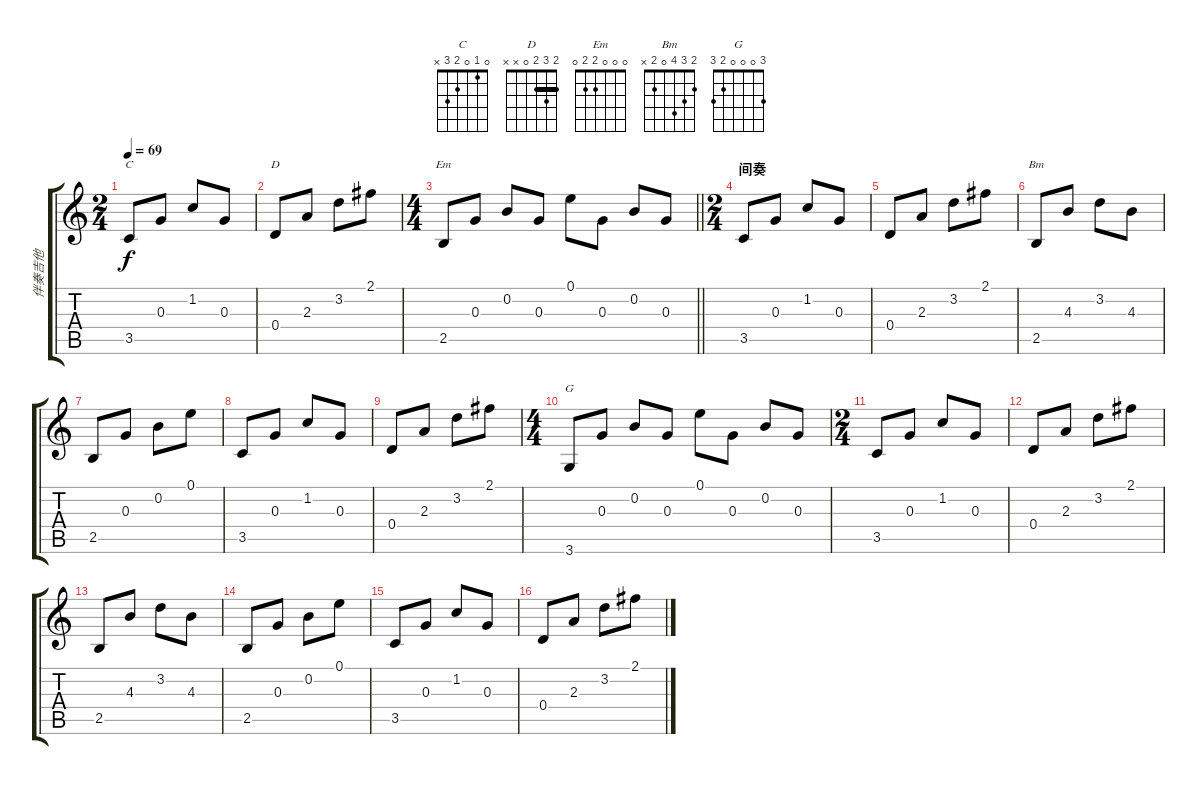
\track ("伴奏吉他" "伴奏吉他") {instrument acousticguitarsteel}
\staff {score tabs}
\tuning (E4 B3 G3 D3 A2 E2) {hide}
\chord ("C" 0 1 0 2 3 x)
\chord ("D" 2 3 2 0 x x) {barre 2}
\chord ("Em" 0 0 0 2 2 0)
\chord ("Bm" 2 3 4 0 2 x)
\chord ("G" 3 0 0 0 2 3)
\ts (2 4)
\tempo 69
\clef g2
\ks c
3.5.8{ch "C" dy f} 0.3.8 1.2.8 0.3.8 |
0.4.8{ch "D"} 2.3.8 3.2.8 2.1.8 |
\ts (4 4)
\barLineRight lightlight
2.5.8{ch "Em"} 0.3.8 0.2.8 0.3.8 0.1.8 0.3.8 0.2.8 0.3.8 |
\ts (2 4)
\section ("" "间奏")
3.5.8 0.3.8 1.2.8 0.3.8 |
0.4.8 2.3.8 3.2.8 2.1.8 |
2.5.8{ch "Bm"} 4.3.8 3.2.8 4.3.8 |
2.5.8 0.3.8 0.2.8 0.1.8 |
3.5.8 0.3.8 1.2.8 0.3.8 |
0.4.8 2.3.8 3.2.8 2.1.8 |
\ts (4 4)
3.6.8{ch "G"} 0.3.8 0.2.8 0.3.8 0.1.8 0.3.8 0.2.8 0.3.8 |
\ts (2 4)
3.5.8 0.3.8 1.2.8 0.3.8 |
0.4.8 2.3.8 3.2.8 2.1.8 |
2.5.8 4.3.8 3.2.8 4.3.8 |
2.5.8 0.3.8 0.2.8 0.1.8 |
3.5.8 0.3.8 1.2.8 0.3.8 |
0.4.8 2.3.8 3.2.8 2.1.8
